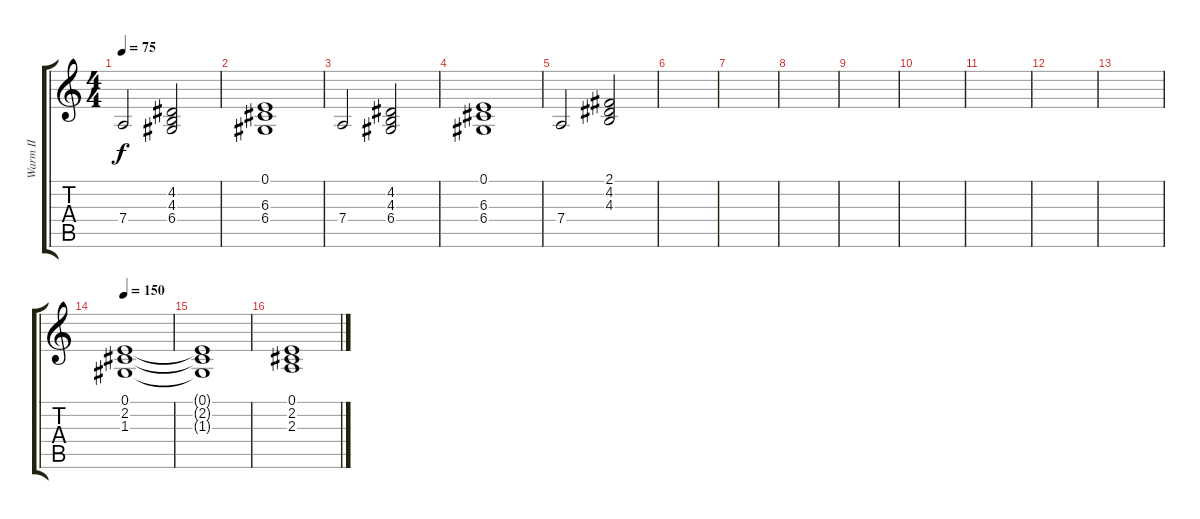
\track ("Warm II" "Warm II") {instrument pad2warm}
\staff {score tabs}
\tuning (E4 B3 G3 D3 A2 E2) {hide}
\ts (4 4)
\tempo 75
\clef g2
\ks c
7.4.2{dy f} (4.2 4.3 6.4).2 |
(0.1 6.3 6.4).1 |
7.4.2 (4.2 4.3 6.4).2 |
(0.1 6.3 6.4).1 |
7.4.2 (2.1 4.2 4.3).2 |
|
|
|
|
|
|
|
|
\tempo 150
(0.1 2.2 1.3).1 |
(0.1{t} 2.2{t} 1.3{t}).1 |
(0.1 2.2 2.3).1
